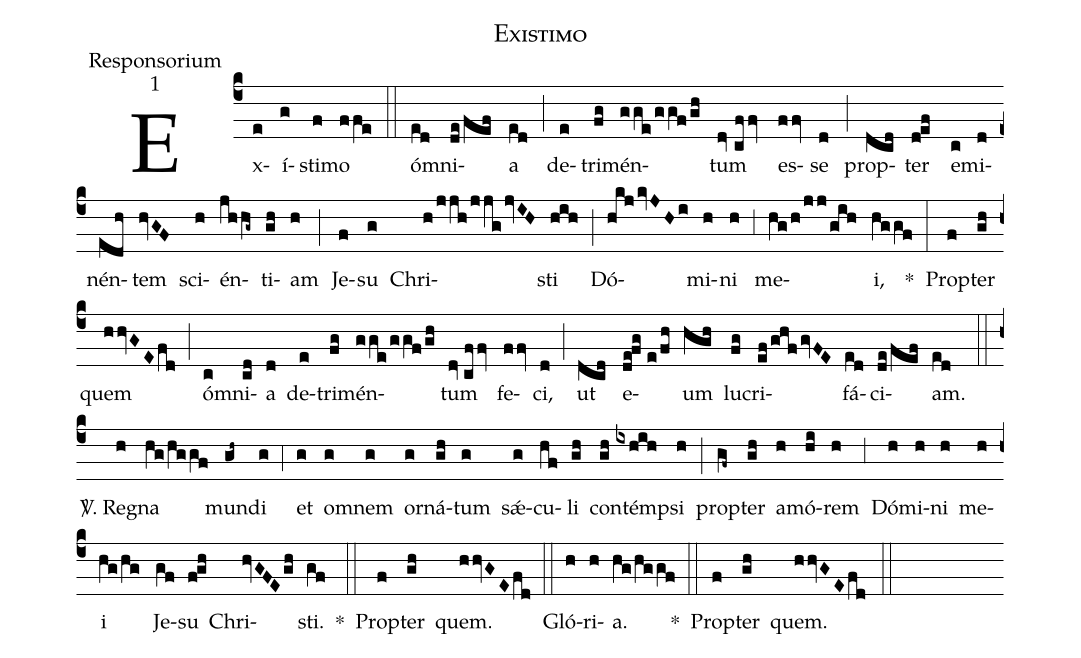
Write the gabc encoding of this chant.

name:Existimo;
office-part:Responsorium;
mode:1;
%%
(c4) Ex(e)í(g)sti(f)mo(ffe) (::)
ó(ed)mni(de/fef)a(ed) (;) de(e)tri(fg)mén(gge/ggf/gh)tum(dv//cffv) es(ffv)se(d) (;) prop(dcd)ter(d!ef) e(c)mi(d)nén(edh)tem(hvGF) sci(h)én(jhhg~)ti(gh)am(h) (;) Je(f)su(g) Chri(h/jjh/jjg/jvIH)sti(hih) (;) Dó(hkj/kvJHi)mi(h)ni(h) (,3) me(hg/h/jj/gih)i,(hggf) *(:) Prop(f)ter(gh) quem(hhvGE/fd) (;) ó(c)mni(cd)a(d) de(e)tri(fg)mén(gge/ggf/gh)tum(dv//cffv) fe(ffv)ci,(d) (;) ut(dcd) e(de!fg//e/fh)um(hgh) lu(fg)cri(ef/ghf/gvFE)fá(ed)ci(de/fef)am.(ed) (::)

<sp>V/</sp>. Re(h)gna(hg/hggf) mun(gh~)di(g) (,4) et(g) o(g)mnem(g) or(g)ná(gh)tum(g) s{<sp>'ae</sp>}(g)cu(hf)li(gh) con(gh)tém(ixhih)psi(h) (;) prop(gf~)ter(gh) a(h)mó(hi)rem(h) (,3) Dó(h)mi(h)ni(h) me(h)i(hg/hg) Je(gf)su(f!gh) Chri(hvGFE/gh)sti.(gf) *(::) Prop(f)ter(gh) quem.(hhvGE/fd) (::)

Gló(h)ri(h)a.(hg/hggf) *(::) Prop(f)ter(gh) quem.(hhvGE/fd) (::)
